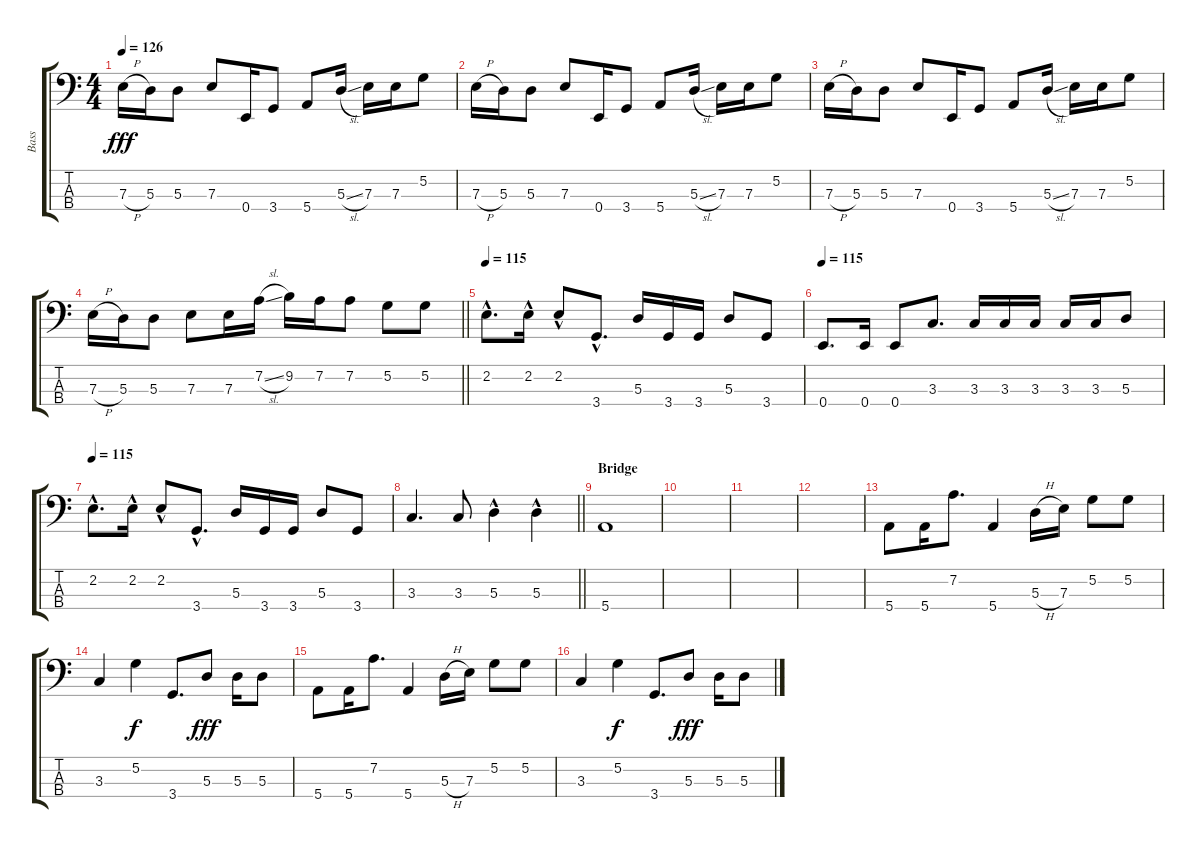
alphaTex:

\track ("Bass" "Bass") {instrument electricbassfinger}
\staff {score tabs}
\tuning (G2 D2 A1 E1) {hide}
\ts (4 4)
\tempo 126
\clef f4
\ks c
7.3{h}.16{dy fff} 5.3.16 5.3.8 7.3.8 0.4.16 3.4.8 5.4.8 5.3{sl}.16 7.3.16 7.3.16 5.2.8 |
7.3{h}.16 5.3.16 5.3.8 7.3.8 0.4.16 3.4.8 5.4.8 5.3{sl}.16 7.3.16 7.3.16 5.2.8 |
7.3{h}.16 5.3.16 5.3.8 7.3.8 0.4.16 3.4.8 5.4.8 5.3{sl}.16 7.3.16 7.3.16 5.2.8 |
\barLineRight lightlight
7.3{h}.16 5.3.16 5.3.8 7.3.8 7.3.16 7.2{sl}.16 9.2.16 7.2.16 7.2.8 5.2.8 5.2.8 |
\tempo 115
2.2{hac}.8{d} 2.2{hac}.16 2.2{hac}.8 3.4{hac}.8{d} 5.3.16 3.4.16 3.4.16 5.3.8 3.4.8 |
\tempo 115
0.4.8{d} 0.4.16 0.4.8 3.3.8{d} 3.3.16 3.3.16 3.3.16 3.3.16 3.3.16 5.3.8 |
\tempo 115
2.2{hac}.8{d} 2.2{hac}.16 2.2{hac}.8 3.4{hac}.8{d} 5.3.16 3.4.16 3.4.16 5.3.8 3.4.8 |
\barLineRight lightlight
3.3.4{d} 3.3.8 5.3{hac}.4 5.3{hac}.4 |
\section ("" "Bridge")
5.4.1 |
|
|
|
5.4.8 5.4.16 7.2.8{d} 5.4.4 5.3{h}.16 7.3.16 5.2.8 5.2.8 |
3.3.4 5.2.4{dy f} 3.4.8{d} 5.3.8{dy fff} 5.3.16 5.3.8 |
5.4.8 5.4.16 7.2.8{d} 5.4.4 5.3{h}.16 7.3.16 5.2.8 5.2.8 |
3.3.4 5.2.4{dy f} 3.4.8{d} 5.3.8{dy fff} 5.3.16 5.3.8
